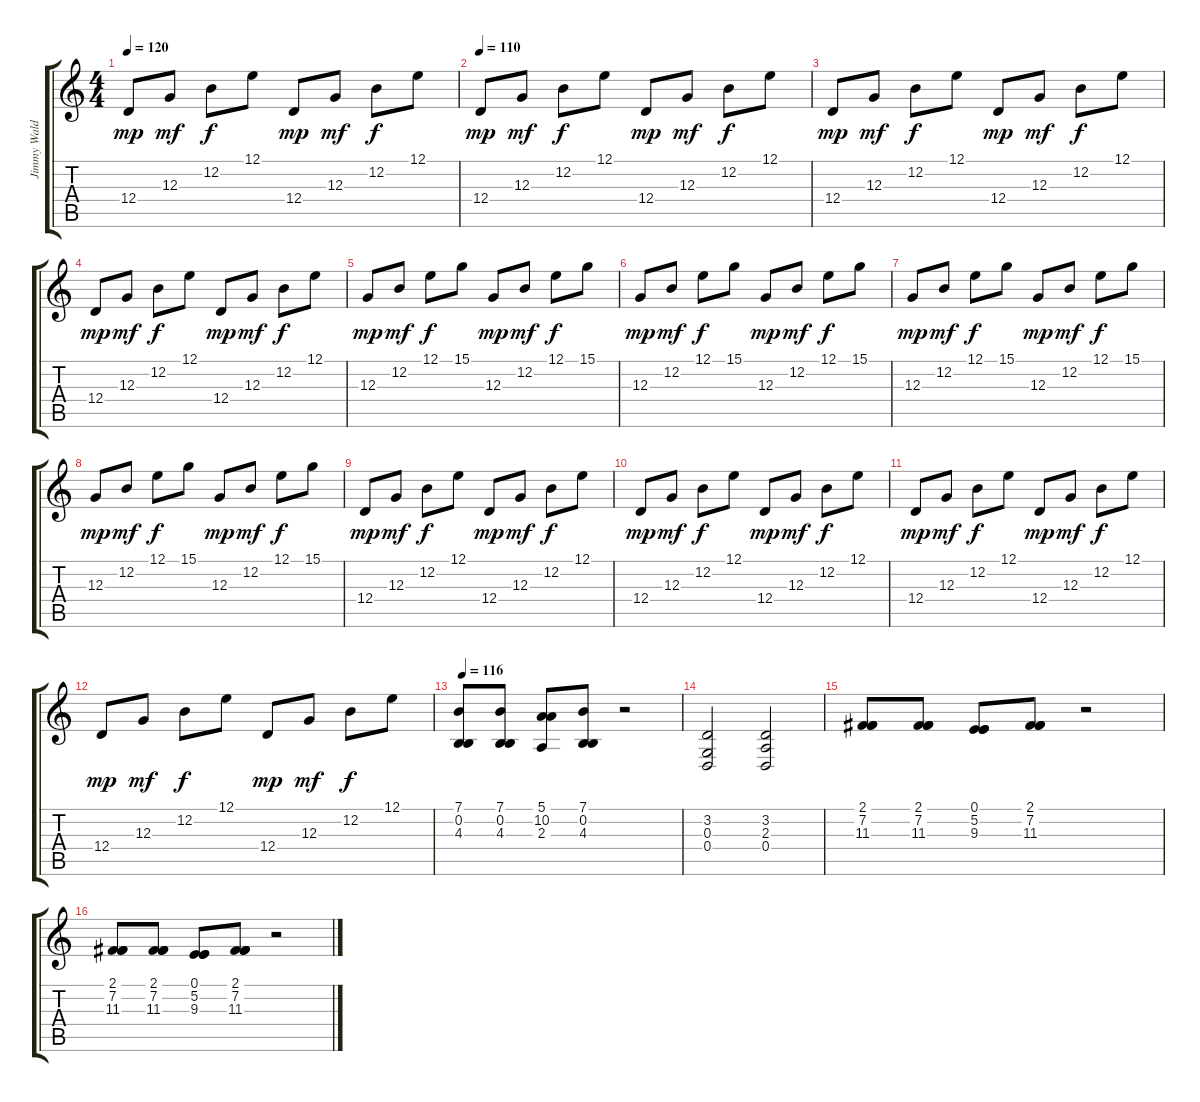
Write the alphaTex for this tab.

\track ("Jimmy Waldo" "Jimmy Wald") {instrument acousticgrandpiano}
\staff {score tabs}
\tuning (E4 B3 G3 D3 A2 E2) {hide}
\ts (4 4)
\tempo 120
\tempo 110
\tempo 120
\clef g2
\ks c
12.4.8{dy mp instrument acousticgrandpiano} 12.3.8{dy mf} 12.2.8{dy f} 12.1.8 12.4.8{dy mp} 12.3.8{dy mf} 12.2.8{dy f} 12.1.8 |
\tempo 110
12.4.8{dy mp} 12.3.8{dy mf} 12.2.8{dy f} 12.1.8 12.4.8{dy mp} 12.3.8{dy mf} 12.2.8{dy f} 12.1.8 |
12.4.8{dy mp} 12.3.8{dy mf} 12.2.8{dy f} 12.1.8 12.4.8{dy mp} 12.3.8{dy mf} 12.2.8{dy f} 12.1.8 |
12.4.8{dy mp} 12.3.8{dy mf} 12.2.8{dy f} 12.1.8 12.4.8{dy mp} 12.3.8{dy mf} 12.2.8{dy f} 12.1.8 |
12.3.8{dy mp} 12.2.8{dy mf} 12.1.8{dy f} 15.1.8 12.3.8{dy mp} 12.2.8{dy mf} 12.1.8{dy f} 15.1.8 |
12.3.8{dy mp} 12.2.8{dy mf} 12.1.8{dy f} 15.1.8 12.3.8{dy mp} 12.2.8{dy mf} 12.1.8{dy f} 15.1.8 |
12.3.8{dy mp} 12.2.8{dy mf} 12.1.8{dy f} 15.1.8 12.3.8{dy mp} 12.2.8{dy mf} 12.1.8{dy f} 15.1.8 |
12.3.8{dy mp} 12.2.8{dy mf} 12.1.8{dy f} 15.1.8 12.3.8{dy mp} 12.2.8{dy mf} 12.1.8{dy f} 15.1.8 |
12.4.8{dy mp} 12.3.8{dy mf} 12.2.8{dy f} 12.1.8 12.4.8{dy mp} 12.3.8{dy mf} 12.2.8{dy f} 12.1.8 |
12.4.8{dy mp} 12.3.8{dy mf} 12.2.8{dy f} 12.1.8 12.4.8{dy mp} 12.3.8{dy mf} 12.2.8{dy f} 12.1.8 |
12.4.8{dy mp} 12.3.8{dy mf} 12.2.8{dy f} 12.1.8 12.4.8{dy mp} 12.3.8{dy mf} 12.2.8{dy f} 12.1.8 |
12.4.8{dy mp} 12.3.8{dy mf} 12.2.8{dy f} 12.1.8 12.4.8{dy mp} 12.3.8{dy mf} 12.2.8{dy f} 12.1.8 |
\tempo 116
(7.1 0.2 4.3).8{volume 7 instrument altosax} (7.1 0.2 4.3).8 (5.1 10.2 2.3).8 (7.1 0.2 4.3).8 r.2 |
(3.2 0.3 0.4).2 (3.2 2.3 0.4).2 |
(2.1 7.2 11.3).8{instrument baritonesax} (2.1 7.2 11.3).8 (0.1 5.2 9.3).8 (2.1 7.2 11.3).8 r.2 |
(2.1 7.2 11.3).8 (2.1 7.2 11.3).8 (0.1 5.2 9.3).8 (2.1 7.2 11.3).8 r.2
